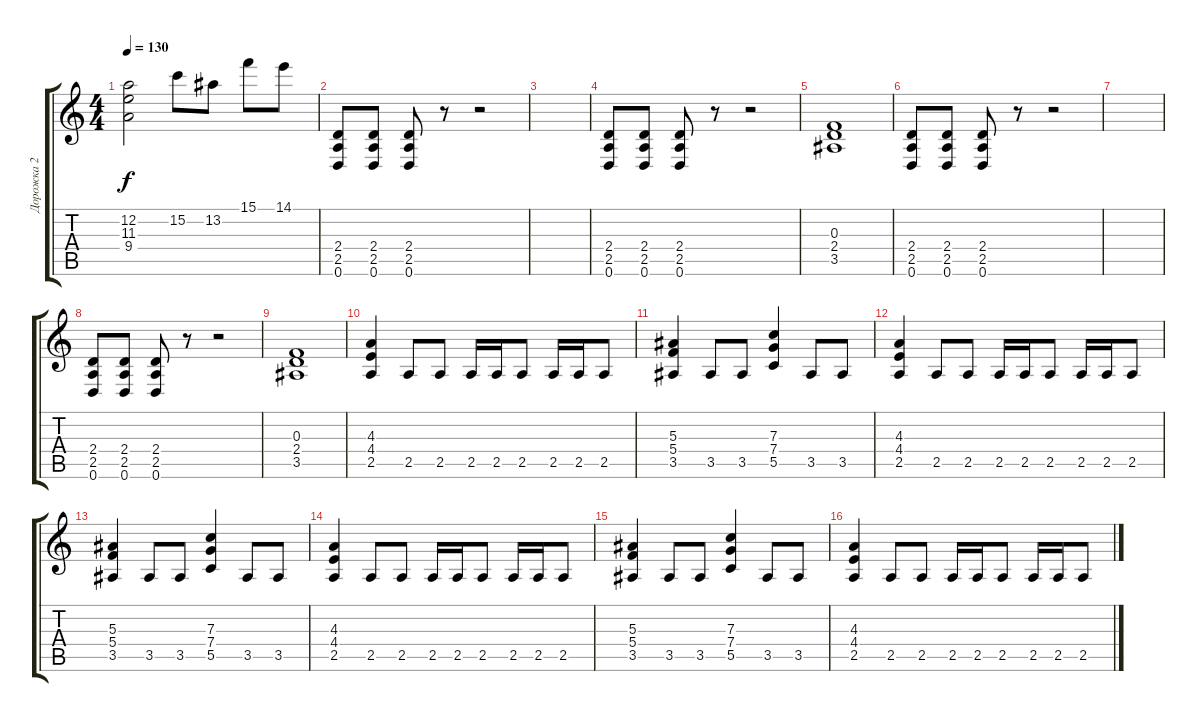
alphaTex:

\track ("Дорожка 2" "Дорожка 2") {instrument distortionguitar}
\staff {score tabs}
\tuning (D4 A3 F3 C3 G2 D2) {hide}
\ts (4 4)
\tempo 130
\clef g2
\ks c
(12.2 11.3 9.4).2{dy f} 15.2.8 13.2.8 15.1.8 14.1.8 |
(2.4 2.5 0.6).8 (2.4 2.5 0.6).8 (2.4 2.5 0.6).8 r.8 r.2 |
|
(2.4 2.5 0.6).8 (2.4 2.5 0.6).8 (2.4 2.5 0.6).8 r.8 r.2 |
(0.3 2.4 3.5).1 |
(2.4 2.5 0.6).8 (2.4 2.5 0.6).8 (2.4 2.5 0.6).8 r.8 r.2 |
|
(2.4 2.5 0.6).8 (2.4 2.5 0.6).8 (2.4 2.5 0.6).8 r.8 r.2 |
(0.3 2.4 3.5).1 |
(4.3 4.4 2.5).4 2.5.8 2.5.8 2.5.16 2.5.16 2.5.8 2.5.16 2.5.16 2.5.8 |
(5.3 5.4 3.5).4 3.5.8 3.5.8 (7.3 7.4 5.5).4 3.5.8 3.5.8 |
(4.3 4.4 2.5).4 2.5.8 2.5.8 2.5.16 2.5.16 2.5.8 2.5.16 2.5.16 2.5.8 |
(5.3 5.4 3.5).4 3.5.8 3.5.8 (7.3 7.4 5.5).4 3.5.8 3.5.8 |
(4.3 4.4 2.5).4 2.5.8 2.5.8 2.5.16 2.5.16 2.5.8 2.5.16 2.5.16 2.5.8 |
(5.3 5.4 3.5).4 3.5.8 3.5.8 (7.3 7.4 5.5).4 3.5.8 3.5.8 |
(4.3 4.4 2.5).4 2.5.8 2.5.8 2.5.16 2.5.16 2.5.8 2.5.16 2.5.16 2.5.8
